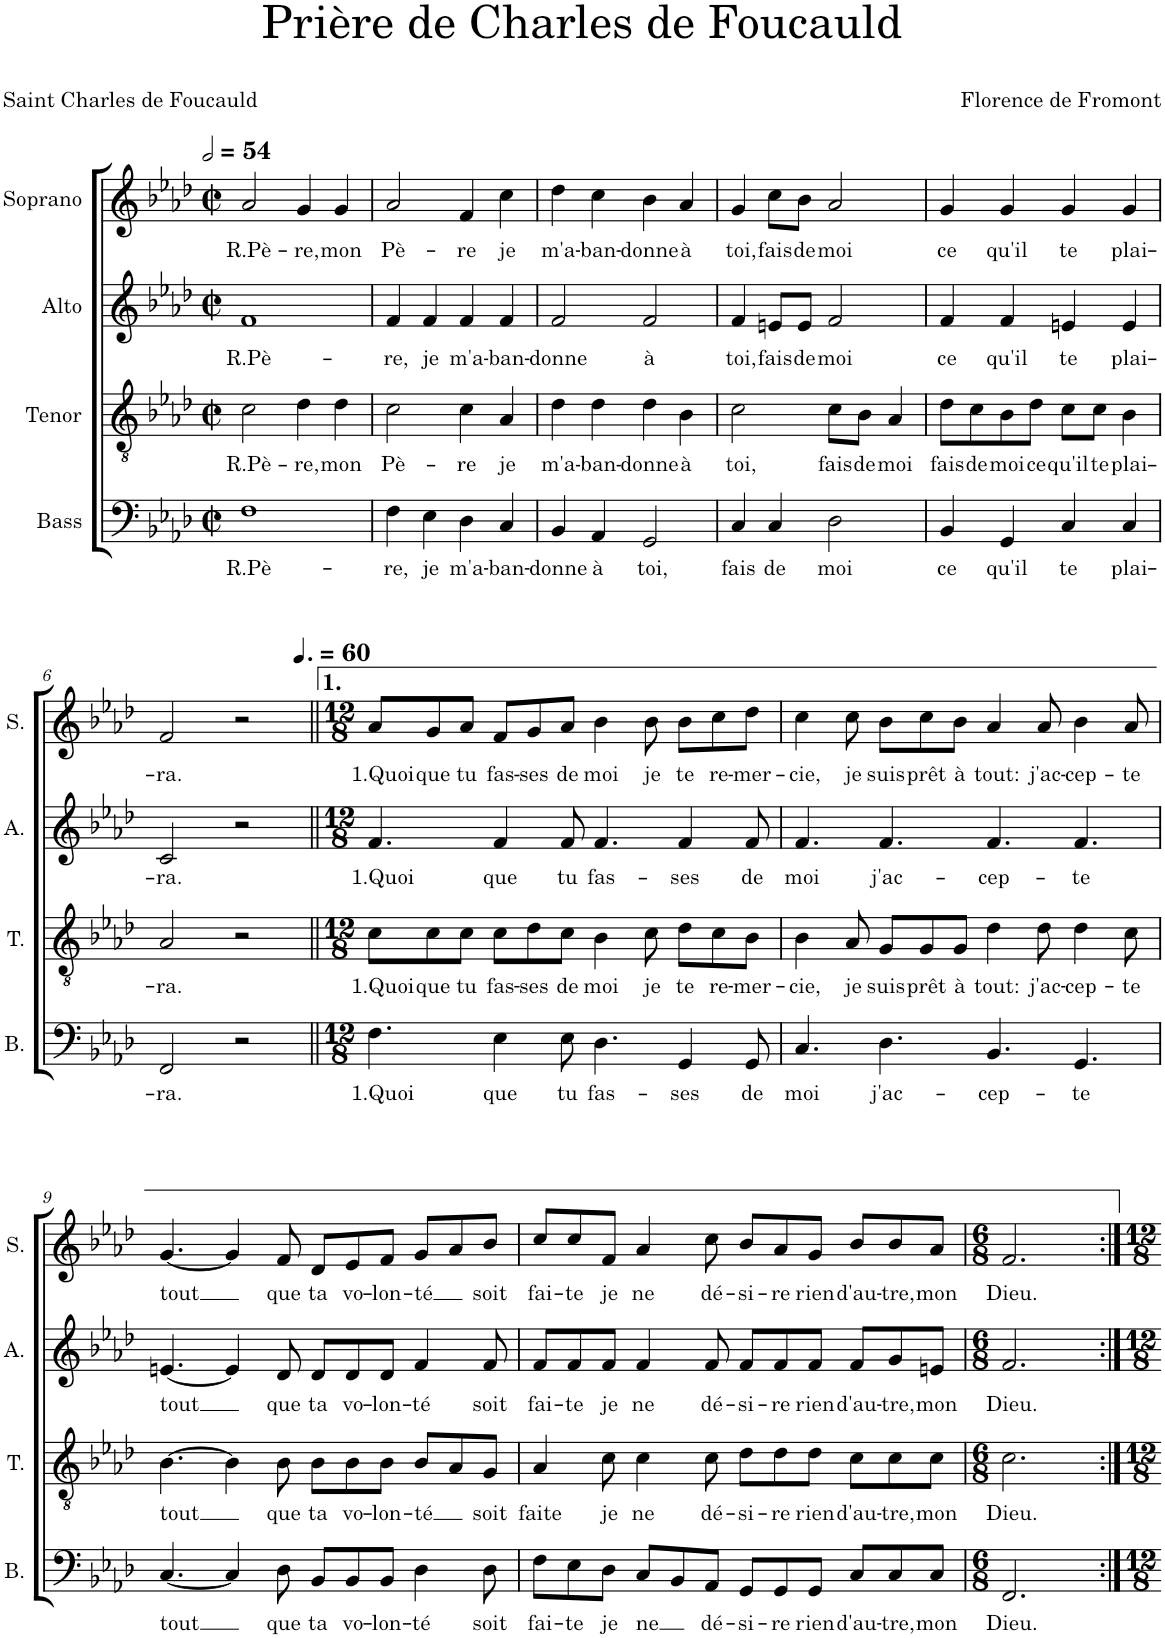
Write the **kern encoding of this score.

**kern	**text	**kern	**text	**kern	**text	**kern	**text
*part4	*part4	*part3	*part3	*part2	*part2	*part1	*part1
*staff4	*staff4	*staff3	*staff3	*staff2	*staff2	*staff1	*staff1
*I"Bass	*	*I"Tenor	*	*I"Alto	*	*I"Soprano	*
*I'B.	*	*I'T.	*	*I'A.	*	*I'S.	*
*clefF4	*	*clefGv2	*	*clefG2	*	*clefG2	*
*k[b-e-a-d-]	*	*k[b-e-a-d-]	*	*k[b-e-a-d-]	*	*k[b-e-a-d-]	*
*M2/2	*	*M2/2	*	*M2/2	*	*M2/2	*
*met(c|)	*	*met(c|)	*	*met(c|)	*	*met(c|)	*
*MM108	*	*MM108	*	*MM108	*	*MM108	*
=1	=1	=1	=1	=1	=1	=1	=1
!	!LO:LY:b	!	!LO:LY:b	!	!LO:LY:b	!	!LO:LY:b
1F	R.Pè-	2c\	R.Pè-	1f	R.Pè-	2a-/	R.Pè-
!	!	!	!LO:LY:b	!	!	!	!LO:LY:b
.	.	4d-\	-re,	.	.	4g/	-re,
!	!	!	!LO:LY:b	!	!	!	!LO:LY:b
.	.	4d-\	mon	.	.	4g/	mon
=2	=2	=2	=2	=2	=2	=2	=2
!	!LO:LY:b	!	!LO:LY:b	!	!LO:LY:b	!	!LO:LY:b
4F\	-re,	2c\	Pè-	4f/	-re,	2a-/	Pè-
!	!LO:LY:b	!	!	!	!LO:LY:b	!	!
4E-\	je	.	.	4f/	je	.	.
!	!LO:LY:b	!	!LO:LY:b	!	!LO:LY:b	!	!LO:LY:b
4D-\	m'a-	4c\	-re	4f/	m'a-	4f/	-re
!	!LO:LY:b	!	!LO:LY:b	!	!LO:LY:b	!	!LO:LY:b
4C/	-ban-	4A-/	je	4f/	-ban-	4cc\	je
=3	=3	=3	=3	=3	=3	=3	=3
!	!LO:LY:b	!	!LO:LY:b	!	!LO:LY:b	!	!LO:LY:b
4BB-/	donne	4d-\	m'a-	2f/	-donne	4dd-\	m'a-
!	!LO:LY:b	!	!LO:LY:b	!	!	!	!LO:LY:b
4AA-/	à	4d-\	-ban-	.	.	4cc\	-ban-
!	!LO:LY:b	!	!LO:LY:b	!	!LO:LY:b	!	!LO:LY:b
2GG/	toi,	4d-\	-donne	2f/	à	4b-\	-donne
!	!	!	!LO:LY:b	!	!	!	!LO:LY:b
.	.	4B-\	à	.	.	4a-/	à
=4	=4	=4	=4	=4	=4	=4	=4
!	!LO:LY:b	!	!LO:LY:b	!	!LO:LY:b	!	!LO:LY:b
4C/	fais	2c\	toi,	4f/	toi,	4g/	toi,
!	!LO:LY:b	!	!	!	!LO:LY:b	!	!LO:LY:b
4C/	de	.	.	8en/L	fais	8cc\L	fais
!	!	!	!	!	!LO:LY:b	!	!LO:LY:b
.	.	.	.	8e/J	de	8b-\J	de
!	!LO:LY:b	!	!LO:LY:b	!	!LO:LY:b	!	!LO:LY:b
2D-\	moi	8c\L	fais	2f/	moi	2a-/	moi
!	!	!	!LO:LY:b	!	!	!	!
.	.	8B-\J	de	.	.	.	.
!	!	!	!LO:LY:b	!	!	!	!
.	.	4A-/	moi	.	.	.	.
=5	=5	=5	=5	=5	=5	=5	=5
!	!LO:LY:b	!	!LO:LY:b	!	!LO:LY:b	!	!LO:LY:b
4BB-/	ce	8d-\L	fais	4f/	ce	4g/	ce
!	!	!	!LO:LY:b	!	!	!	!
.	.	8c\	de	.	.	.	.
!	!LO:LY:b	!	!LO:LY:b	!	!LO:LY:b	!	!LO:LY:b
4GG/	qu'il	8B-\	moi	4f/	qu'il	4g/	qu'il
!	!	!	!LO:LY:b	!	!	!	!
.	.	8d-\J	ce	.	.	.	.
!	!LO:LY:b	!	!LO:LY:b	!	!LO:LY:b	!	!LO:LY:b
4C/	te	8c\L	qu'il	4en/	te	4g/	te
!	!	!	!LO:LY:b	!	!	!	!
.	.	8c\J	te	.	.	.	.
!	!LO:LY:b	!	!LO:LY:b	!	!LO:LY:b	!	!LO:LY:b
4C/	plai-	4B-\	plai-	4e/	plai-	4g/	plai-
!!LO:LB:g=z
=6	=6	=6	=6	=6	=6	=6	=6
!	!LO:LY:b	!	!LO:LY:b	!	!LO:LY:b	!	!LO:LY:b
2FF/	-ra.	2A-/	-ra.	2c/	-ra.	2f/	-ra.
2r	.	2r	.	2r	.	2r	.
=7||	=7||	=7||	=7||	=7||	=7||	=7||	=7||
*M12/8	*	*M12/8	*	*M12/8	*	*M12/8	*
*	*	*	*	*	*	*MM90	*
!	!LO:LY:b	!	!LO:LY:b	!	!LO:LY:b	!	!LO:LY:b
4.F\	1.Quoi	8c\L	1.Quoi	4.f/	1.Quoi	8a-/L	1.Quoi
!	!	!	!LO:LY:b	!	!	!	!LO:LY:b
.	.	8c\	que	.	.	8g/	que
!	!	!	!LO:LY:b	!	!	!	!LO:LY:b
.	.	8c\J	tu	.	.	8a-/J	tu
!	!LO:LY:b	!	!LO:LY:b	!	!LO:LY:b	!	!LO:LY:b
4E-\	que	8c\L	fas-	4f/	que	8f/L	fas-
!	!	!	!LO:LY:b	!	!	!	!LO:LY:b
.	.	8d-\	-ses	.	.	8g/	-ses
!	!LO:LY:b	!	!LO:LY:b	!	!LO:LY:b	!	!LO:LY:b
8E-\	tu	8c\J	de	8f/	tu	8a-/J	de
!	!LO:LY:b	!	!LO:LY:b	!	!LO:LY:b	!	!LO:LY:b
4.D-\	fas-	4B-\	moi	4.f/	fas-	4b-\	moi
!	!	!	!LO:LY:b	!	!	!	!LO:LY:b
.	.	8c\	je	.	.	8b-\	je
!	!LO:LY:b	!	!LO:LY:b	!	!LO:LY:b	!	!LO:LY:b
4GG/	-ses	8d-\L	te	4f/	-ses	8b-\L	te
!	!	!	!LO:LY:b	!	!	!	!LO:LY:b
.	.	8c\	re-	.	.	8cc\	re-
!	!LO:LY:b	!	!LO:LY:b	!	!LO:LY:b	!	!LO:LY:b
8GG/	de	8B-\J	-mer-	8f/	de	8dd-\J	-mer-
=8	=8	=8	=8	=8	=8	=8	=8
!	!LO:LY:b	!	!LO:LY:b	!	!LO:LY:b	!	!LO:LY:b
4.C/	moi	4B-\	-cie,	4.f/	moi	4cc\	-cie,
!	!	!	!LO:LY:b	!	!	!	!LO:LY:b
.	.	8A-/	je	.	.	8cc\	je
!	!LO:LY:b	!	!LO:LY:b	!	!LO:LY:b	!	!LO:LY:b
4.D-\	j'ac-	8G/L	suis	4.f/	j'ac-	8b-\L	suis
!	!	!	!LO:LY:b	!	!	!	!LO:LY:b
.	.	8G/	prêt	.	.	8cc\	prêt
!	!	!	!LO:LY:b	!	!	!	!LO:LY:b
.	.	8G/J	à	.	.	8b-\J	à
!	!LO:LY:b	!	!LO:LY:b	!	!LO:LY:b	!	!LO:LY:b
4.BB-/	-cep-	4d-\	tout:	4.f/	-cep-	4a-/	tout:
!	!	!	!LO:LY:b	!	!	!	!LO:LY:b
.	.	8d-\	j'ac-	.	.	8a-/	j'ac-
!	!LO:LY:b	!	!LO:LY:b	!	!LO:LY:b	!	!LO:LY:b
4.GG/	-te	4d-\	-cep-	4.f/	-te	4b-\	-cep-
!	!	!	!LO:LY:b	!	!	!	!LO:LY:b
.	.	8c\	-te	.	.	8a-/	-te
!!LO:LB:g=z
=9	=9	=9	=9	=9	=9	=9	=9
!	!LO:LY:b	!	!LO:LY:b	!	!LO:LY:b	!	!LO:LY:b
[4.C/	tout	[4.B-\	tout	[4.en/	tout	[4.g/	tout
4C/]	.	4B-\]	.	4e/]	.	4g/]	.
!	!LO:LY:b	!	!LO:LY:b	!	!LO:LY:b	!	!LO:LY:b
8D-\	que	8B-\	que	8d-/	que	8f/	que
!	!LO:LY:b	!	!LO:LY:b	!	!LO:LY:b	!	!LO:LY:b
8BB-/L	ta	8B-\L	ta	8d-/L	ta	8d-/L	ta
!	!LO:LY:b	!	!LO:LY:b	!	!LO:LY:b	!	!LO:LY:b
8BB-/	vo-	8B-\	vo-	8d-/	vo-	8e-/	vo-
!	!LO:LY:b	!	!LO:LY:b	!	!LO:LY:b	!	!LO:LY:b
8BB-/J	-lon-	8B-\J	-lon-	8d-/J	-lon-	8f/J	-lon-
!	!LO:LY:b	!	!LO:LY:b	!	!LO:LY:b	!	!LO:LY:b
4D-\	-té	8B-/L	-té	4f/	-té	8g/L	-té
.	.	8A-/	.	.	.	8a-/	.
!	!LO:LY:b	!	!LO:LY:b	!	!LO:LY:b	!	!LO:LY:b
8D-\	soit	8G/J	soit	8f/	soit	8b-/J	soit
=10	=10	=10	=10	=10	=10	=10	=10
!	!LO:LY:b	!	!LO:LY:b	!	!LO:LY:b	!	!LO:LY:b
8F\L	fai-	4A-/	faite	8f/L	fai-	8cc/L	fai-
!	!LO:LY:b	!	!	!	!LO:LY:b	!	!LO:LY:b
8E-\	-te	.	.	8f/	-te	8cc/	-te
!	!LO:LY:b	!	!LO:LY:b	!	!LO:LY:b	!	!LO:LY:b
8D-\J	je	8c\	je	8f/J	je	8f/J	je
!	!LO:LY:b	!	!LO:LY:b	!	!LO:LY:b	!	!LO:LY:b
8C/L	ne	4c\	ne	4f/	ne	4a-/	ne
8BB-/	.	.	.	.	.	.	.
!	!LO:LY:b	!	!LO:LY:b	!	!LO:LY:b	!	!LO:LY:b
8AA-/J	dé-	8c\	dé-	8f/	dé-	8cc\	dé-
!	!LO:LY:b	!	!LO:LY:b	!	!LO:LY:b	!	!LO:LY:b
8GG/L	-si-	8d-\L	-si-	8f/L	-si-	8b-/L	-si-
!	!LO:LY:b	!	!LO:LY:b	!	!LO:LY:b	!	!LO:LY:b
8GG/	-re	8d-\	-re	8f/	-re	8a-/	-re
!	!LO:LY:b	!	!LO:LY:b	!	!LO:LY:b	!	!LO:LY:b
8GG/J	rien	8d-\J	rien	8f/J	rien	8g/J	rien
!	!LO:LY:b	!	!LO:LY:b	!	!LO:LY:b	!	!LO:LY:b
8C/L	d'au-	8c\L	d'au-	8f/L	d'au-	8b-/L	d'au-
!	!LO:LY:b	!	!LO:LY:b	!	!LO:LY:b	!	!LO:LY:b
8C/	-tre,	8c\	-tre,	8g/	-tre,	8b-/	-tre,
!	!LO:LY:b	!	!LO:LY:b	!	!LO:LY:b	!	!LO:LY:b
8C/J	mon	8c\J	mon	8en/J	mon	8a-/J	mon
=11	=11	=11	=11	=11	=11	=11	=11
*M6/8	*	*M6/8	*	*M6/8	*	*M6/8	*
!	!LO:LY:b	!	!LO:LY:b	!	!LO:LY:b	!	!LO:LY:b
2.FF/	Dieu.	2.c\	Dieu.	2.f/	Dieu.	2.f/	Dieu.
=:|!	=:|!	=:|!	=:|!	=:|!	=:|!	=:|!	=:|!
*-	*-	*-	*-	*-	*-	*-	*-
